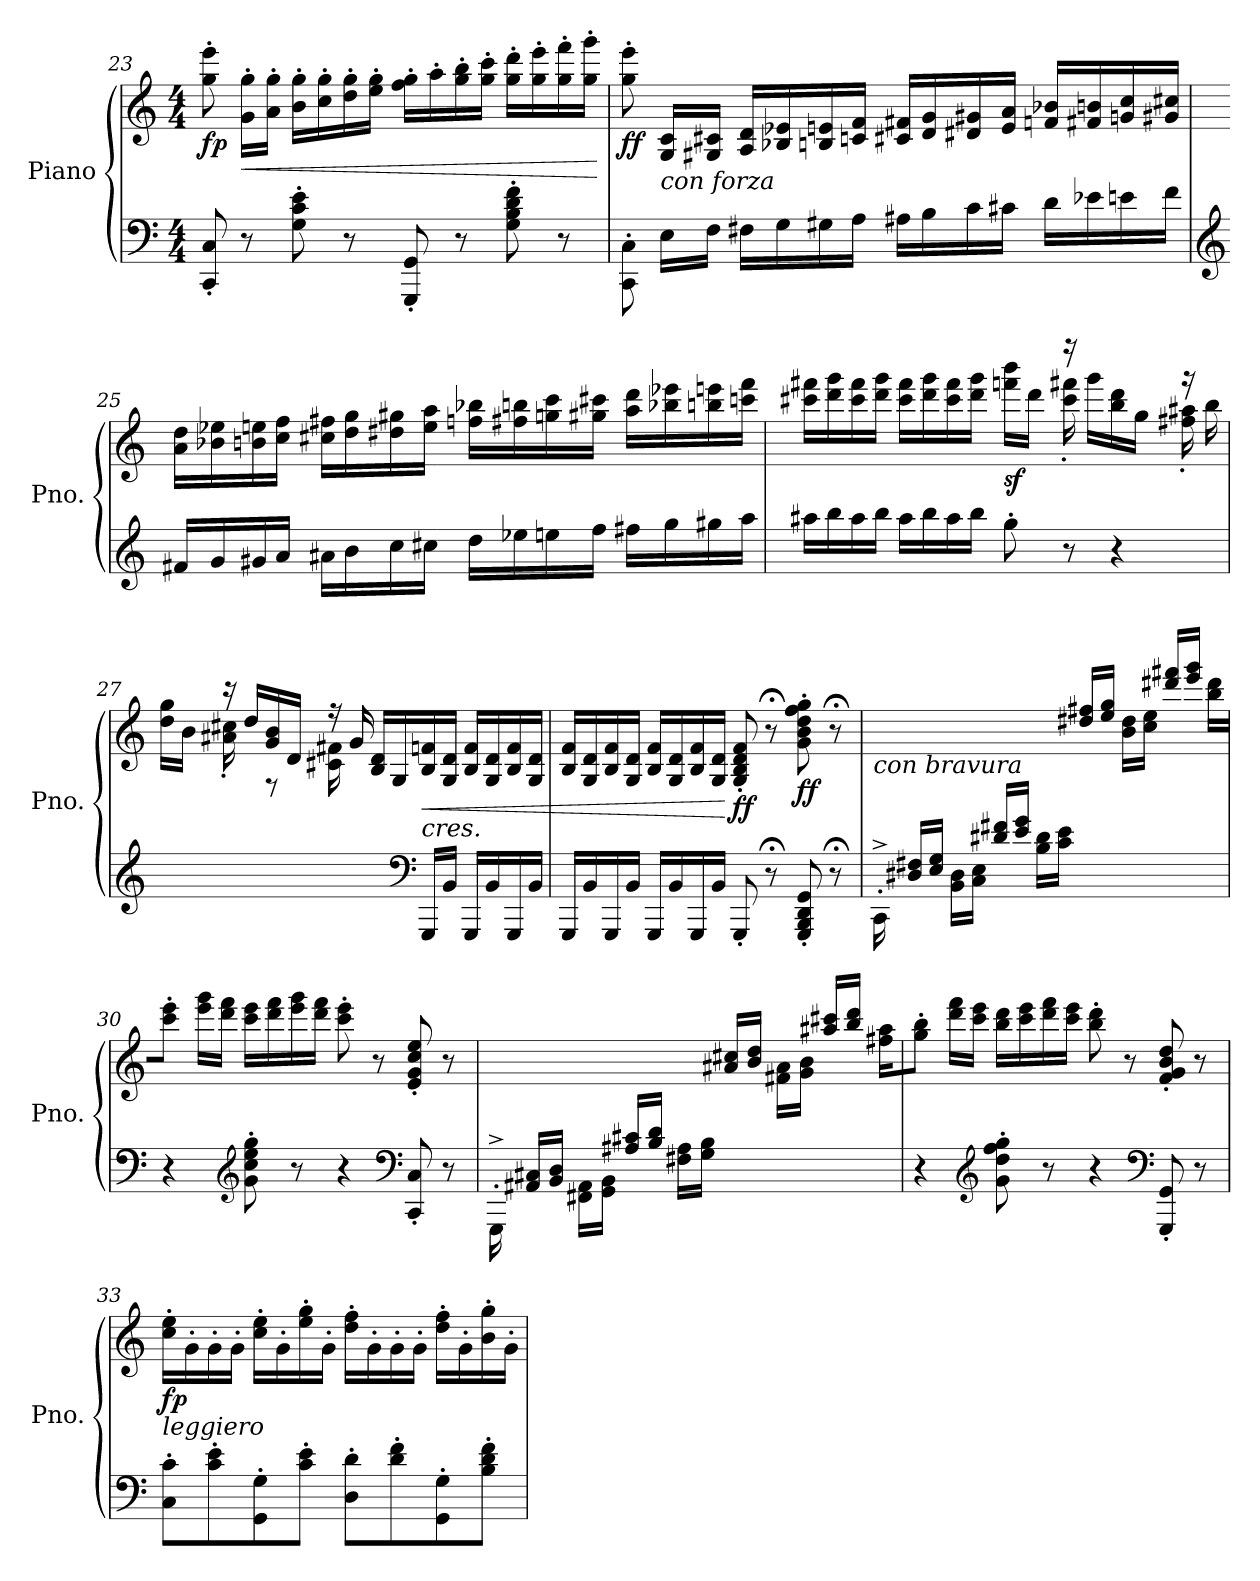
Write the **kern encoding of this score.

**kern	**kern	**dynam
*part1	*part1	*part1
*staff2	*staff1	*staff1/2
*I"Piano	*	*
*I'Pno.	*	*
*clefF4	*clefG2	*
*k[]	*k[]	*
*M4/4	*M4/4	*
=23	=23	=23
!	!	!LO:DY:b
8CC/' 8C/'	8gg\' 8eee\'	fp
!	!	!LO:HP:b
8r	16g\' 16gg\'LL	<
.	16a\' 16gg\'JJ	.
8G\' 8c\' 8e\'	16b\' 16gg\'LL	.
.	16cc\' 16gg\'	.
8r	16dd\' 16gg\'	.
.	16ee\' 16gg\'JJ	.
8GGG/' 8GG/'	16ff\' 16gg\'LL	.
.	16aa'\	.
8r	16gg\' 16bb\'	.
.	16gg\' 16ccc\'JJ	.
8G\' 8B\' 8d\' 8f\'	16gg\' 16ddd\'LL	.
.	16gg\' 16eee\'	.
8r	16gg\' 16fff\'	.
.	16gg\' 16ggg\'JJ	.
.	.	[
!!LO:LB:g=z
=24	=24	=24
*	*MM108	*
!	!	!LO:DY:b
8CC\' 8C\'	8gg\' 8eee\'	ff
!	!LO:TX:b:i:t=con forza	!
16E\LL	16G/ 16c/LL	.
16F\JJ	16G#X/ 16c#X/JJ	.
*	*MM128	*
16F#X\LL	16A/ 16d/LL	.
*	*MM138	*
16G\	16B-X/ 16e-X/	.
16G#X\	16Bn/ 16en/	.
16A\JJ	16cn/ 16f/JJ	.
16A#X\LL	16c#X/ 16f#X/LL	.
16B\	16d/ 16g/	.
16c\	16d#X/ 16g#X/	.
16c#X\JJ	16e/ 16a/JJ	.
16d\LL	16fn/ 16b-X/LL	.
16e-X\	16f#X/ 16bn/	.
16en\	16gn/ 16cc/	.
16f\JJ	16g#X/ 16cc#X/JJ	.
!!LO:LB:g=z
=25	=25	=25
*clefG2	*	*
16f#X/LL	16a\ 16dd\LL	.
16g/	16b-X\ 16ee-X\	.
16g#X/	16bn\ 16een\	.
16a/JJ	16cc\ 16ff\JJ	.
16a#X\LL	16cc#X\ 16ff#X\LL	.
16b\	16dd\ 16gg\	.
16cc\	16dd#X\ 16gg#X\	.
16cc#X\JJ	16ee\ 16aa\JJ	.
16dd\LL	16ffn\ 16bb-X\LL	.
16ee-X\	16ff#X\ 16bbn\	.
16een\	16ggn\ 16ccc\	.
16ff\JJ	16gg#X\ 16ccc#X\JJ	.
16ff#X\LL	16aa\ 16ddd\LL	.
16gg\	16bb-X\ 16eee-X\	.
16gg#X\	16bbn\ 16eeen\	.
16aa\JJ	16cccn\ 16fff\JJ	.
!!LO:LB:g=z
=26	=26	=26
*	*^	*
16aa#X\LL	16ccc#X\ 16fff#X\LL	8ryy	.
16bb\	16ddd\ 16ggg\	.	.
*	*v	*v	*
16aa#\	16ccc#\ 16fff#\	.
16bb\JJ	16ddd\ 16ggg\JJ	.
16aa#\LL	16ccc#\ 16fff#\LL	.
16bb\	16ddd\ 16ggg\	.
16aa#\	16ccc#\ 16fff#\	.
16bb\JJ	16ddd\ 16ggg\JJ	.
!	!	!LO:DY:b
8gg'\	16fffn\ 16bbb\LL	sf
.	16ddd\JJ	.
*	*^	*
8r	16r	16ccc#\' 16fff#X\'	.
.	16ggg\LL	8.ryy	.
4r	16bb\ 16ddd\	.	.
.	16gg\JJ	.	.
.	16r	16ff#X\' 16aa#X\'	.
.	16bb\	16ryy	.
!!LO:LB:g=z	!!
=27	=27	=27	=27
4ryy	16dd\ 16gg\LL	8ryy	.
.	16b\JJ	.	.
.	16r	16a#X\' 16cc#X\'	.
.	16dd/LL	16ryy	.
4ryy	16g/ 16b/	8r	.
.	16d/JJ	.	.
.	16r	16c#X\ 16f#X\	.
.	16g/	2ryy	.
8ryy	16B/ 16d/LL	.	.
.	16G/	.	.
*clefF4	*	*	*
!	!LO:TX:b:i:t=cres.	!	!
!	!	!	!LO:HP:b
16GGG/LL	16B/ 16fn/	.	<
16BB/JJ	16G/ 16d/JJ	.	.
16GGG/LL	16B/ 16f/LL	.	.
16BB/	16G/ 16d/	.	.
16GGG/	16B/ 16f/	.	.
16BB/JJ	16G/ 16d/JJ	16ryy	.
*	*v	*v	*
=28	=28	=28
16GGG/LL	16B/ 16f/LL	.
16BB/	16G/ 16d/	.
16GGG/	16B/ 16f/	.
16BB/JJ	16G/ 16d/JJ	.
16GGG/LL	16B/ 16f/LL	.
16BB/	16G/ 16d/	.
16GGG/	16B/ 16f/	.
16BB/JJ	16G/ 16d/JJ	.
!	!	!LO:DY:n=1:b
8GGG'/	8G/' 8B/' 8d/' 8f/'	[ ff
8r;<	8r;<	.
!	!	!LO:DY:n=2:b
8GGG/' 8BBB/' 8DD/' 8GG/'	8g\' 8b\' 8dd\' 8ff\' 8gg\'	ff
8r;<	8r;<	.
!!LO:PB:g=z
=29	=29	=29
*	*MM108	*
!	!LO:TX:b:i:t=con bravura	!
16CC'^\	8ryy	.
*	*MM128	*
16D#X/ 16F#X/LL	.	.
*	*MM138	*
16E/ 16G/JJ	8ryy	.
16BB\ 16D#\LL	.	.
16C\ 16E\JJ	4ryy	.
16d#X/ 16f#X/LL	.	.
16e/ 16g/JJ	.	.
16B\ 16d#\LL	.	.
16c\ 16e\JJ	16ryy	.
16ryy	16dd#X/ 16ff#X/LL	.
8ryy	16ee/ 16gg/JJ	.
.	16b\ 16dd#\LL	.
4ryy	16cc\ 16ee\JJ	.
.	16ddd#X/ 16fff#X/LL	.
.	16eee/ 16ggg/JJ	.
.	16bb\ 16ddd#\KL	.
=30	=30	=30
4r	8ccc\' 8eee\'J	.
.	16eee\ 16ggg\LL	.
.	16ddd\ 16fff\JJ	.
*clefG2	*	*
8g\' 8cc\' 8ee\' 8gg\'	16ccc\ 16eee\LL	.
.	16ddd\ 16fff\	.
8r	16eee\ 16ggg\	.
.	16ddd\ 16fff\JJ	.
4r	8ccc\' 8eee\'	.
.	8r	.
*clefF4	*	*
8CC/' 8C/'	8e/' 8g/' 8cc/' 8ee/'	.
8r	8r	.
!!LO:LB:g=z
=31	=31	=31
*	*MM108	*
16GGG'^\	8ryy	.
*	*MM128	*
16AA#X/ 16C#X/LL	.	.
*	*MM138	*
16BB/ 16D/JJ	8ryy	.
16FF#X\ 16AA#\LL	.	.
16GG\ 16BB\JJ	4ryy	.
16A#X/ 16c#X/LL	.	.
16B/ 16d/JJ	.	.
16F#X\ 16A#\LL	.	.
16G\ 16B\JJ	16ryy	.
16ryy	16a#X/ 16cc#X/LL	.
8ryy	16b/ 16dd/JJ	.
.	16f#X\ 16a#\LL	.
4ryy	16g\ 16b\JJ	.
.	16aa#X/ 16ccc#X/LL	.
.	16bb/ 16ddd/JJ	.
.	16ff#X\ 16aa#\KL	.
=32	=32	=32
4r	8gg\' 8bb\'J	.
.	16ddd\ 16fff\LL	.
.	16ccc\ 16eee\JJ	.
*clefG2	*	*
8g\' 8dd\' 8ff\' 8gg\'	16bb\ 16ddd\LL	.
.	16ccc\ 16eee\	.
8r	16ddd\ 16fff\	.
.	16ccc\ 16eee\JJ	.
4r	8bb\' 8ddd\'	.
.	8r	.
*clefF4	*	*
8GGG/' 8GG/'	8f/' 8g/' 8b/' 8dd/'	.
*	*MM128	*
8r	8r	.
!!LO:LB:g=z
=33	=33	=33
!	!LO:TX:b:i:t=leggiero	!
!	!	!LO:DY:b
8C\' 8c\'L	16cc\' 16ee\'LL	fp
*	*MM138	*
.	16g'\	.
8c\' 8e\'	16g'\	.
.	16g'\JJ	.
8GG\' 8G\'	16cc\' 16ee\'LL	.
.	16g'\	.
8c\' 8e\'J	16ee\' 16gg\'	.
.	16g'\JJ	.
8D\' 8d\'L	16dd\' 16ff\'LL	.
.	16g'\	.
8d\' 8f\'	16g'\	.
.	16g'\JJ	.
8GG\' 8G\'	16dd\' 16ff\'LL	.
.	16g'\	.
8B\' 8d\' 8f\'J	16b\' 16gg\'	.
.	16g'\JJ	.
=	=	=
*-	*-	*-
